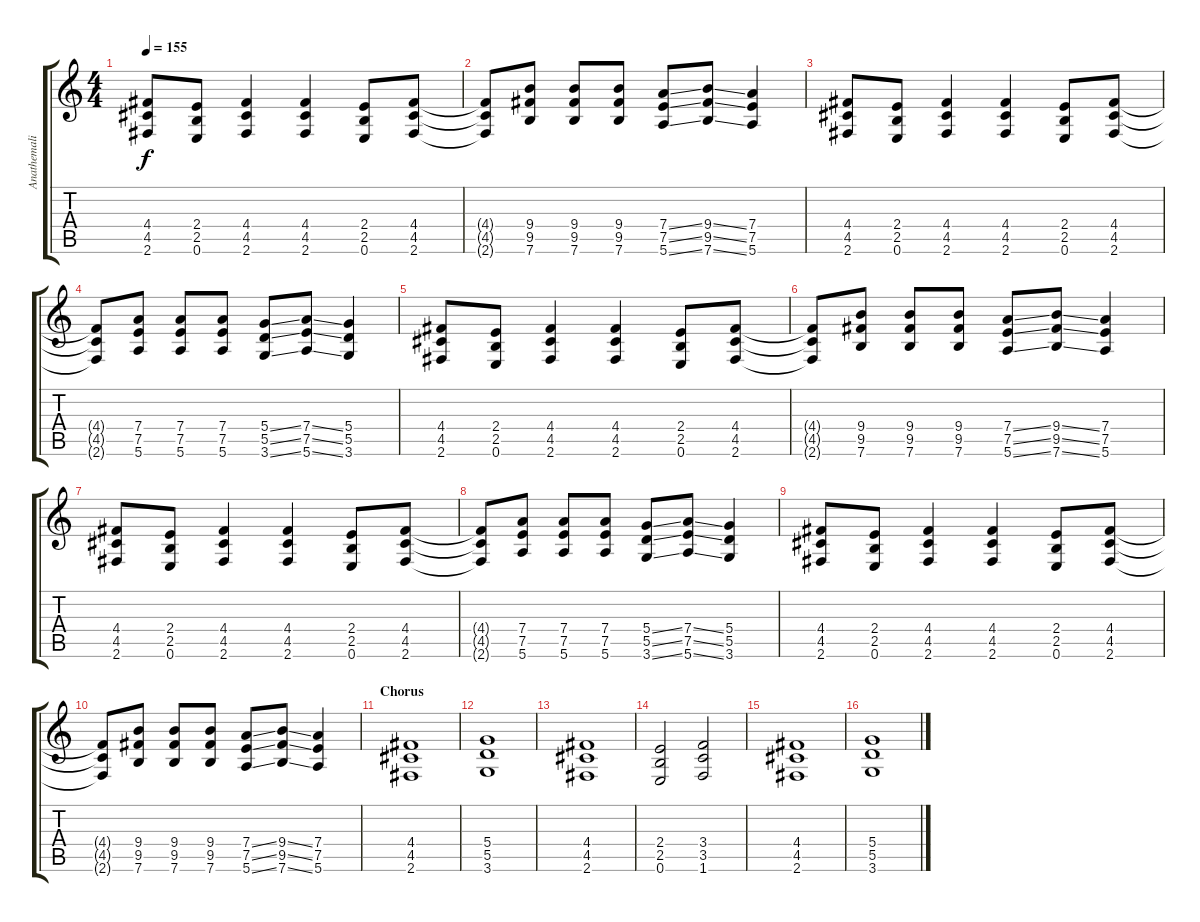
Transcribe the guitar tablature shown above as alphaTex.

\track ("Anathemaligant" "Anathemali") {instrument distortionguitar}
\staff {score tabs}
\tuning (E4 B3 G3 D3 A2 E2) {hide}
\ts (4 4)
\tempo 155
\clef g2
\ks c
(4.4 4.5 2.6).8{dy f} (2.4 2.5 0.6).8 (4.4 4.5 2.6).4 (4.4 4.5 2.6).4 (2.4 2.5 0.6).8 (4.4 4.5 2.6).8 |
(4.4{t} 4.5{t} 2.6{t}).8 (9.4 9.5 7.6).8 (9.4 9.5 7.6).8 (9.4 9.5 7.6).8 (7.4{ss} 7.5{ss} 5.6{ss}).8 (9.4{ss} 9.5{ss} 7.6{ss}).8 (7.4 7.5 5.6).4 |
(4.4 4.5 2.6).8 (2.4 2.5 0.6).8 (4.4 4.5 2.6).4 (4.4 4.5 2.6).4 (2.4 2.5 0.6).8 (4.4 4.5 2.6).8 |
(4.4{t} 4.5{t} 2.6{t}).8 (7.4 7.5 5.6).8 (7.4 7.5 5.6).8 (7.4 7.5 5.6).8 (5.4{ss} 5.5{ss} 3.6{ss}).8 (7.4{ss} 7.5{ss} 5.6{ss}).8 (5.4 5.5 3.6).4 |
(4.4 4.5 2.6).8 (2.4 2.5 0.6).8 (4.4 4.5 2.6).4 (4.4 4.5 2.6).4 (2.4 2.5 0.6).8 (4.4 4.5 2.6).8 |
(4.4{t} 4.5{t} 2.6{t}).8 (9.4 9.5 7.6).8 (9.4 9.5 7.6).8 (9.4 9.5 7.6).8 (7.4{ss} 7.5{ss} 5.6{ss}).8 (9.4{ss} 9.5{ss} 7.6{ss}).8 (7.4 7.5 5.6).4 |
(4.4 4.5 2.6).8 (2.4 2.5 0.6).8 (4.4 4.5 2.6).4 (4.4 4.5 2.6).4 (2.4 2.5 0.6).8 (4.4 4.5 2.6).8 |
(4.4{t} 4.5{t} 2.6{t}).8 (7.4 7.5 5.6).8 (7.4 7.5 5.6).8 (7.4 7.5 5.6).8 (5.4{ss} 5.5{ss} 3.6{ss}).8 (7.4{ss} 7.5{ss} 5.6{ss}).8 (5.4 5.5 3.6).4 |
(4.4 4.5 2.6).8 (2.4 2.5 0.6).8 (4.4 4.5 2.6).4 (4.4 4.5 2.6).4 (2.4 2.5 0.6).8 (4.4 4.5 2.6).8 |
(4.4{t} 4.5{t} 2.6{t}).8 (9.4 9.5 7.6).8 (9.4 9.5 7.6).8 (9.4 9.5 7.6).8 (7.4{ss} 7.5{ss} 5.6{ss}).8 (9.4{ss} 9.5{ss} 7.6{ss}).8 (7.4 7.5 5.6).4 |
\section ("" "Chorus")
(4.4 4.5 2.6).1 |
(5.4 5.5 3.6).1 |
(4.4 4.5 2.6).1 |
(2.4 2.5 0.6).2 (3.4 3.5 1.6).2 |
(4.4 4.5 2.6).1 |
(5.4 5.5 3.6).1
